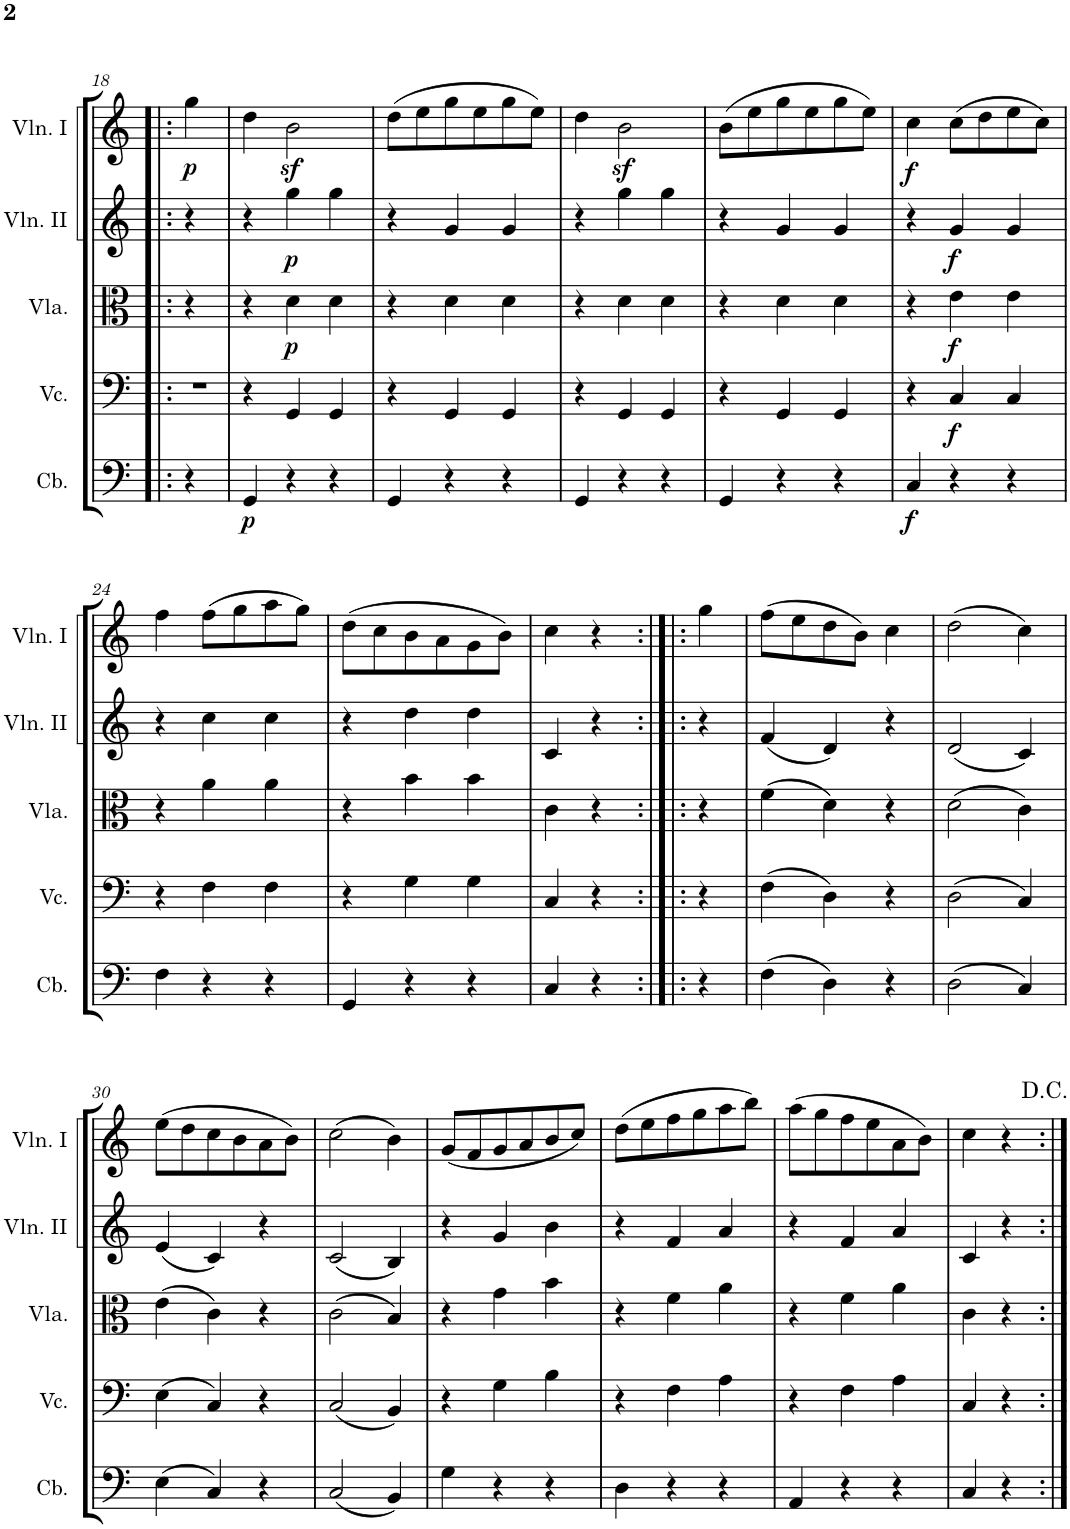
**kern	**dynam	**kern	**dynam	**kern	**dynam	**kern	**dynam	**kern	**dynam
*part5	*part5	*part4	*part4	*part3	*part3	*part2	*part2	*part1	*part1
*staff5	*staff5	*staff4	*staff4	*staff3	*staff3	*staff2	*staff2	*staff1	*staff1
*I"Contrabass	*	*I"Violoncello	*	*I"Viola	*	*I"Violin II	*	*I"Violin I	*
*I'Cb.	*	*I'Vc.	*	*I'Vla.	*	*I'Vln. II	*	*I'Vln. I	*
!!LO:PB:g=z
*clefF4	*	*clefF4	*	*clefC3	*	*clefG2	*	*clefG2	*
*Trd7c12	*	*	*	*	*	*	*	*	*
*k[]	*	*k[]	*	*k[]	*	*k[]	*	*k[]	*
*M3/4	*	*M3/4	*	*M3/4	*	*M3/4	*	*M3/4	*
=18!|:	=18!|:	=18!|:	=18!|:	=18!|:	=18!|:	=18!|:	=18!|:	=18!|:	=18!|:
!	!	!	!	!	!	!	!	!	!LO:DY:b
4r	.	2.r	.	4r	.	4r	.	4gg\	p
2ryy	.	.	.	2ryy	.	2ryy	.	2ryy	.
=19	=19	=19	=19	=19	=19	=19	=19	=19	=19
!	!LO:DY:b	!	!	!	!	!	!	!	!
4GG/	p	4r	.	4r	.	4r	.	4dd\	.
!	!	!	!	!	!LO:DY:b	!	!LO:DY:b	!	!
4r	.	4GG/	.	4d\	p	4gg\	p	2bz<\	.
4r	.	4GG/	.	4d\	.	4gg\	.	.	.
=20	=20	=20	=20	=20	=20	=20	=20	=20	=20
4GG/	.	4r	.	4r	.	4r	.	(8dd\L	.
.	.	.	.	.	.	.	.	8ee\	.
4r	.	4GG/	.	4d\	.	4g/	.	8gg\	.
.	.	.	.	.	.	.	.	8ee\	.
4r	.	4GG/	.	4d\	.	4g/	.	8gg\	.
.	.	.	.	.	.	.	.	8ee\J)	.
=21	=21	=21	=21	=21	=21	=21	=21	=21	=21
4GG/	.	4r	.	4r	.	4r	.	4dd\	.
4r	.	4GG/	.	4d\	.	4gg\	.	2bz<\	.
4r	.	4GG/	.	4d\	.	4gg\	.	.	.
=22	=22	=22	=22	=22	=22	=22	=22	=22	=22
4GG/	.	4r	.	4r	.	4r	.	(8b\L	.
.	.	.	.	.	.	.	.	8ee\	.
4r	.	4GG/	.	4d\	.	4g/	.	8gg\	.
.	.	.	.	.	.	.	.	8ee\	.
4r	.	4GG/	.	4d\	.	4g/	.	8gg\	.
.	.	.	.	.	.	.	.	8ee\J)	.
=23	=23	=23	=23	=23	=23	=23	=23	=23	=23
!	!LO:DY:b	!	!	!	!	!	!	!	!LO:DY:b
4C/	f	4r	.	4r	.	4r	.	4cc\	f
!	!	!	!LO:DY:b	!	!LO:DY:b	!	!LO:DY:b	!	!
4r	.	4C/	f	4e\	f	4g/	f	(8cc\L	.
.	.	.	.	.	.	.	.	8dd\	.
4r	.	4C/	.	4e\	.	4g/	.	8ee\	.
.	.	.	.	.	.	.	.	8cc\J)	.
!!LO:LB:g=z
=24	=24	=24	=24	=24	=24	=24	=24	=24	=24
4F\	.	4r	.	4r	.	4r	.	4ff\	.
4r	.	4F\	.	4a\	.	4cc\	.	(8ff\L	.
.	.	.	.	.	.	.	.	8gg\	.
4r	.	4F\	.	4a\	.	4cc\	.	8aa\	.
.	.	.	.	.	.	.	.	8gg\J)	.
=25	=25	=25	=25	=25	=25	=25	=25	=25	=25
4GG/	.	4r	.	4r	.	4r	.	(8dd\L	.
.	.	.	.	.	.	.	.	8cc\	.
4r	.	4G\	.	4b\	.	4dd\	.	8b\	.
.	.	.	.	.	.	.	.	8a\	.
4r	.	4G\	.	4b\	.	4dd\	.	8g\	.
.	.	.	.	.	.	.	.	8b\J)	.
=26	=26	=26	=26	=26	=26	=26	=26	=26	=26
4C/	.	4C/	.	4c\	.	4c/	.	4cc\	.
4r	.	4r	.	4r	.	4r	.	4r	.
=27:|!|:	=27:|!|:	=27:|!|:	=27:|!|:	=27:|!|:	=27:|!|:	=27:|!|:	=27:|!|:	=27:|!|:	=27:|!|:
4r	.	4r	.	4r	.	4r	.	4gg\	.
=28	=28	=28	=28	=28	=28	=28	=28	=28	=28
(4F\	.	(4F\	.	(4f\	.	(4f/	.	(8ff\L	.
.	.	.	.	.	.	.	.	8ee\	.
4D\)	.	4D\)	.	4d\)	.	4d/)	.	8dd\	.
.	.	.	.	.	.	.	.	8b\J)	.
4r	.	4r	.	4r	.	4r	.	4cc\	.
=29	=29	=29	=29	=29	=29	=29	=29	=29	=29
(2D\	.	(2D\	.	(2d\	.	(2d/	.	(2dd\	.
4C/)	.	4C/)	.	4c\)	.	4c/)	.	4cc\)	.
!!LO:LB:g=z
=30	=30	=30	=30	=30	=30	=30	=30	=30	=30
(4E\	.	(4E\	.	(4e\	.	(4e/	.	(8ee\L	.
.	.	.	.	.	.	.	.	8dd\	.
4C/)	.	4C/)	.	4c\)	.	4c/)	.	8cc\	.
.	.	.	.	.	.	.	.	8b\	.
4r	.	4r	.	4r	.	4r	.	8a\	.
.	.	.	.	.	.	.	.	8b\J)	.
=31	=31	=31	=31	=31	=31	=31	=31	=31	=31
(2C/	.	(2C/	.	(2c\	.	(2c/	.	(2cc\	.
4BB/)	.	4BB/)	.	4B/)	.	4B/)	.	4b\)	.
=32	=32	=32	=32	=32	=32	=32	=32	=32	=32
4G\	.	4r	.	4r	.	4r	.	(8g/L	.
.	.	.	.	.	.	.	.	8f/	.
4r	.	4G\	.	4g\	.	4g/	.	8g/	.
.	.	.	.	.	.	.	.	8a/	.
4r	.	4B\	.	4b\	.	4b\	.	8b/	.
.	.	.	.	.	.	.	.	8cc/J)	.
=33	=33	=33	=33	=33	=33	=33	=33	=33	=33
4D\	.	4r	.	4r	.	4r	.	(8dd\L	.
.	.	.	.	.	.	.	.	8ee\	.
4r	.	4F\	.	4f\	.	4f/	.	8ff\	.
.	.	.	.	.	.	.	.	8gg\	.
4r	.	4A\	.	4a\	.	4a/	.	8aa\	.
.	.	.	.	.	.	.	.	8bb\J)	.
=34	=34	=34	=34	=34	=34	=34	=34	=34	=34
4AA/	.	4r	.	4r	.	4r	.	(8aa\L	.
.	.	.	.	.	.	.	.	8gg\	.
4r	.	4F\	.	4f\	.	4f/	.	8ff\	.
.	.	.	.	.	.	.	.	8ee\	.
4r	.	4A\	.	4a\	.	4a/	.	8a\	.
.	.	.	.	.	.	.	.	8b\J)	.
=35	=35	=35	=35	=35	=35	=35	=35	=35	=35
4C/	.	4C/	.	4c\	.	4c/	.	4cc\	.
4r	.	4r	.	4r	.	4r	.	4r	.
=:|!	=:|!	=:|!	=:|!	=:|!	=:|!	=:|!	=:|!	=:|!	=:|!
*-	*-	*-	*-	*-	*-	*-	*-	*-	*-
